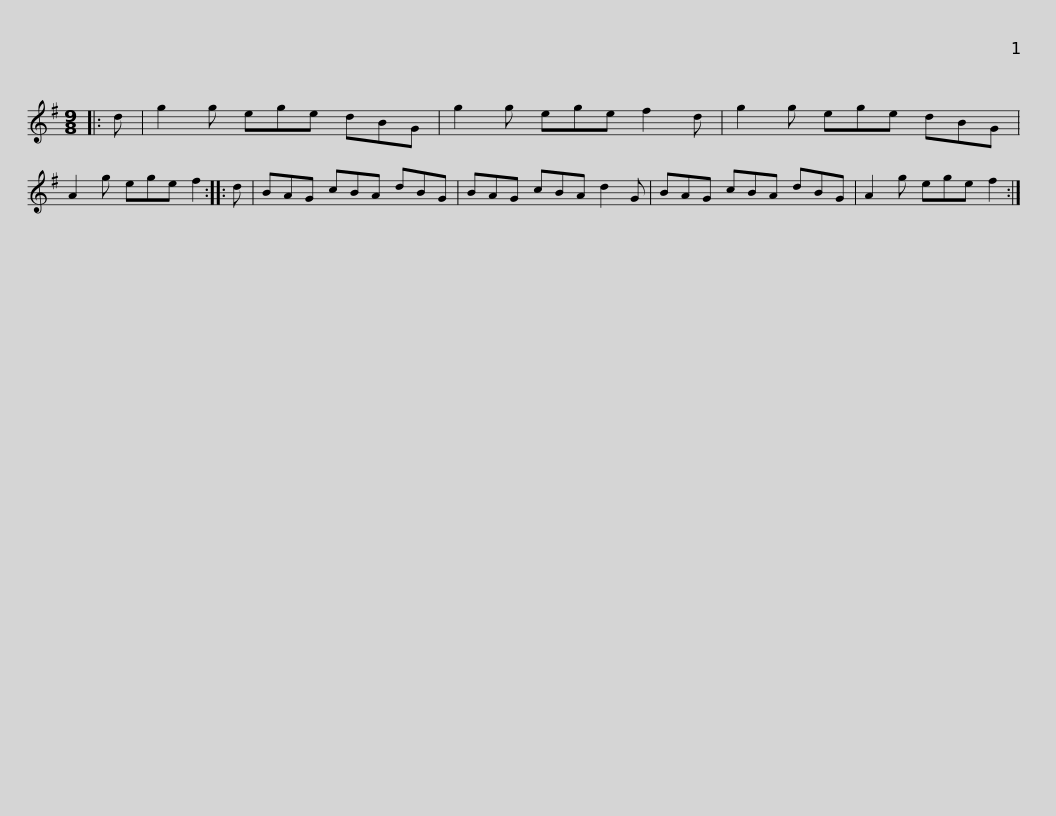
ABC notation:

X:1
L:1/8
M:9/8
I:linebreak $
K:G
V:1 treble
V:1
|: d | g2 g ege dBG | g2 g ege f2 d | g2 g ege dBG | A2 g ege f2 :: %5
 d | BAG cBA dBG |$ BAG cBA d2 G | BAG cBA dBG | A2 g ege f2 :| %10
